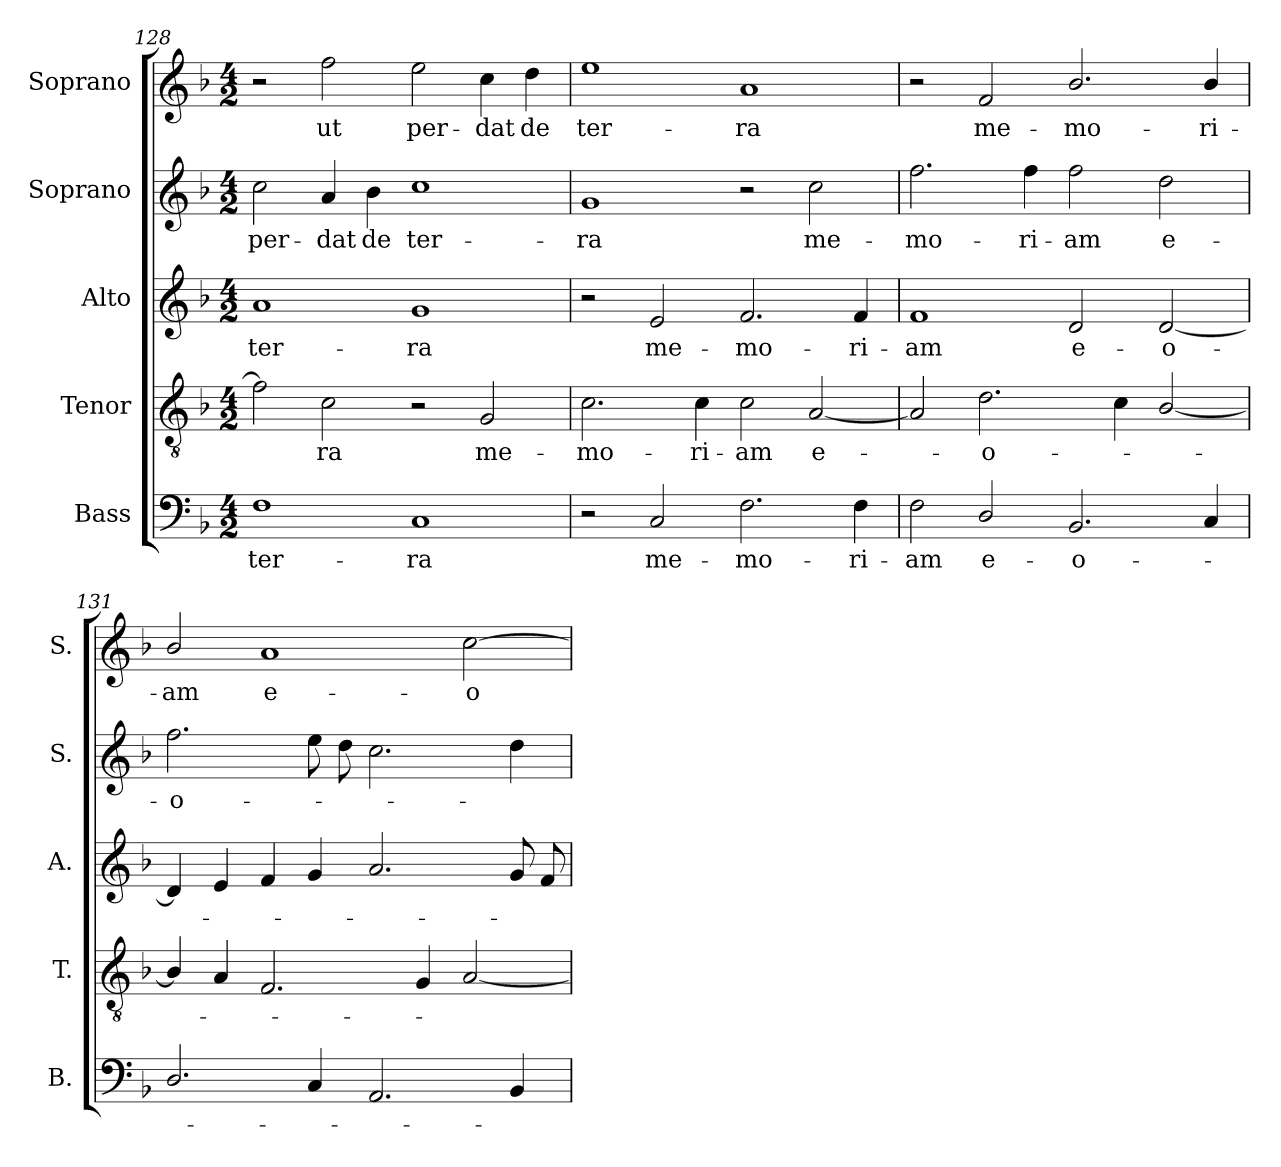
**kern	**text	**kern	**text	**kern	**text	**kern	**text	**kern	**text
*part5	*part5	*part4	*part4	*part3	*part3	*part2	*part2	*part1	*part1
*staff5	*staff5	*staff4	*staff4	*staff3	*staff3	*staff2	*staff2	*staff1	*staff1
*I"Bass	*	*I"Tenor	*	*I"Alto	*	*I"Soprano	*	*I"Soprano	*
*I'B.	*	*I'T.	*	*I'A.	*	*I'S.	*	*I'S.	*
!!LO:PB:g=z
*clefF4	*	*clefGv2	*	*clefG2	*	*clefG2	*	*clefG2	*
*	*	*ITrd7c12	*	*	*	*	*	*	*
*k[b-]	*	*k[b-]	*	*k[b-]	*	*k[b-]	*	*k[b-]	*
*F:	*	*F:	*	*F:	*	*F:	*	*F:	*
*M4/2	*	*M4/2	*	*M4/2	*	*M4/2	*	*M4/2	*
=128	=128	=128	=128	=128	=128	=128	=128	=128	=128
!	!LO:LY:b:color=#000000	!	!	!	!	!	!	!	!
!	!	!	!	!	!LO:LY:b:color=#000000	!	!	!	!
!	!	!	!	!	!	!	!LO:LY:b:color=#000000	!	!
1Fi	ter-	2Fi\]	.	1ai	ter-	2cci\	per-	2r	.
!	!	!	!LO:LY:b:color=#000000	!	!	!	!	!	!
!	!	!	!	!	!	!	!LO:LY:b:color=#000000	!	!
!	!	!	!	!	!	!	!	!	!LO:LY:b:color=#000000
.	.	2Ci\	-ra	.	.	4ai/	-dat	2ffi\	ut
!	!	!	!	!	!	!	!LO:LY:b:color=#000000	!	!
.	.	.	.	.	.	4b-i\	de	.	.
!	!LO:LY:b:color=#000000	!	!	!	!	!	!	!	!
!	!	!	!	!	!LO:LY:b:color=#000000	!	!	!	!
!	!	!	!	!	!	!	!LO:LY:b:color=#000000	!	!
!	!	!	!	!	!	!	!	!	!LO:LY:b:color=#000000
1Ci	-ra	2r	.	1gi	-ra	1cci	ter-	2eei\	per-
!	!	!	!LO:LY:b:color=#000000	!	!	!	!	!	!
!	!	!	!	!	!	!	!	!	!LO:LY:b:color=#000000
.	.	2GGi/	me-	.	.	.	.	4cci\	-dat
!	!	!	!	!	!	!	!	!	!LO:LY:b:color=#000000
.	.	.	.	.	.	.	.	4ddi\	de
=129	=129	=129	=129	=129	=129	=129	=129	=129	=129
!	!	!	!LO:LY:b:color=#000000	!	!	!	!	!	!
!	!	!	!	!	!	!	!LO:LY:b:color=#000000	!	!
!	!	!	!	!	!	!	!	!	!LO:LY:b:color=#000000
2r	.	2.Ci\	-mo-	2r	.	1gi	-ra	1eei	ter-
!	!LO:LY:b:color=#000000	!	!	!	!	!	!	!	!
!	!	!	!	!	!LO:LY:b:color=#000000	!	!	!	!
2Ci/	me-	.	.	2ei/	me-	.	.	.	.
!	!	!	!LO:LY:b:color=#000000	!	!	!	!	!	!
.	.	4Ci\	-ri-	.	.	.	.	.	.
!	!LO:LY:b:color=#000000	!	!	!	!	!	!	!	!
!	!	!	!LO:LY:b:color=#000000	!	!	!	!	!	!
!	!	!	!	!	!LO:LY:b:color=#000000	!	!	!	!
!	!	!	!	!	!	!	!	!	!LO:LY:b:color=#000000
2.Fi\	-mo-	2Ci\	-am	2.fi/	-mo-	2r	.	1ai	-ra
!	!	!	!LO:LY:b:color=#000000	!	!	!	!	!	!
!	!	!	!	!	!	!	!LO:LY:b:color=#000000	!	!
.	.	[2AAi/	e-	.	.	2cci\	me-	.	.
!	!LO:LY:b:color=#000000	!	!	!	!	!	!	!	!
!	!	!	!	!	!LO:LY:b:color=#000000	!	!	!	!
4Fi\	-ri-	.	.	4fi/	-ri-	.	.	.	.
=130	=130	=130	=130	=130	=130	=130	=130	=130	=130
!	!LO:LY:b:color=#000000	!	!	!	!	!	!	!	!
!	!	!	!	!	!LO:LY:b:color=#000000	!	!	!	!
!	!	!	!	!	!	!	!LO:LY:b:color=#000000	!	!
2Fi\	-am	2AAi/]	.	1fi	-am	2.ffi\	-mo-	2r	.
!	!LO:LY:b:color=#000000	!	!	!	!	!	!	!	!
!	!	!	!LO:LY:b:color=#000000	!	!	!	!	!	!
!	!	!	!	!	!	!	!	!	!LO:LY:b:color=#000000
2Di/	e-	2.Di\	-o-	.	.	.	.	2fi/	me-
!	!	!	!	!	!	!	!LO:LY:b:color=#000000	!	!
.	.	.	.	.	.	4ffi\	-ri-	.	.
!	!LO:LY:b:color=#000000	!	!	!	!	!	!	!	!
!	!	!	!	!	!LO:LY:b:color=#000000	!	!	!	!
!	!	!	!	!	!	!	!LO:LY:b:color=#000000	!	!
!	!	!	!	!	!	!	!	!	!LO:LY:b:color=#000000
2.BB-i/	-o-	.	.	2di/	e-	2ffi\	-am	2.b-i/	-mo-
.	.	4Ci\	.	.	.	.	.	.	.
!	!	!	!	!	!LO:LY:b:color=#000000	!	!	!	!
!	!	!	!	!	!	!	!LO:LY:b:color=#000000	!	!
.	.	[2BB-i/	.	[2di/	-o-	2ddi\	e-	.	.
!	!	!	!	!	!	!	!	!	!LO:LY:b:color=#000000
4Ci/	.	.	.	.	.	.	.	4b-i/	-ri-
=131	=131	=131	=131	=131	=131	=131	=131	=131	=131
!	!	!	!	!	!	!	!LO:LY:b:color=#000000	!	!
!	!	!	!	!	!	!	!	!	!LO:LY:b:color=#000000
2.Di/	.	4BB-i/]	.	4di/]	.	2.ffi\	-o-	2b-i/	-am
.	.	4AAi/	.	4ei/	.	.	.	.	.
!	!	!	!	!	!	!	!	!	!LO:LY:b:color=#000000
.	.	2.FFi/	.	4fi/	.	.	.	1ai	e-
4Ci/	.	.	.	4gi/	.	8eei\	.	.	.
.	.	.	.	.	.	8ddi\	.	.	.
2.AAi/	.	.	.	2.ai/	.	2.cci\	.	.	.
.	.	4GGi/	.	.	.	.	.	.	.
!	!	!	!	!	!	!	!	!	!LO:LY:b:color=#000000
.	.	[2AAi/	.	.	.	.	.	[2cci\	-o-
4BB-i/	.	.	.	8gi/	.	4ddi\	.	.	.
.	.	.	.	8fi/	.	.	.	.	.
=	=	=	=	=	=	=	=	=	=
*-	*-	*-	*-	*-	*-	*-	*-	*-	*-
